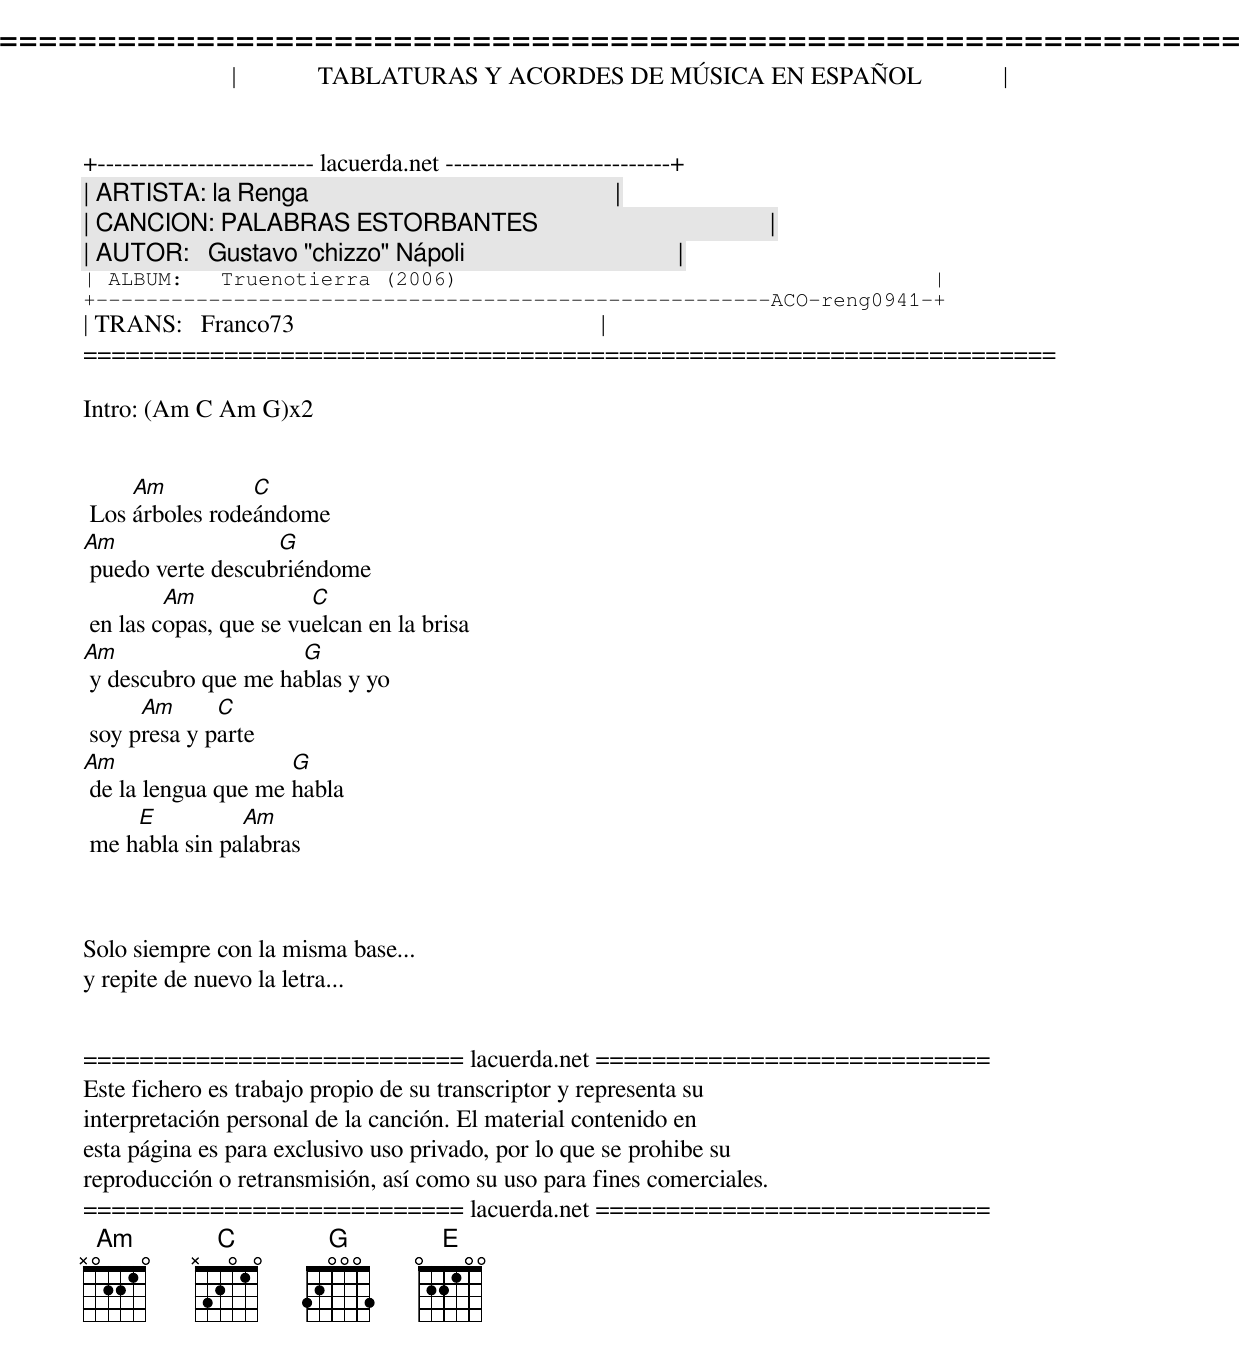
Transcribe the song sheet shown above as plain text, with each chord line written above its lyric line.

=====================================================================
|             TABLATURAS Y ACORDES DE MÚSICA EN ESPAÑOL             |
+-------------------------- lacuerda.net ---------------------------+
| ARTISTA: la Renga                                                 |
| CANCION: PALABRAS ESTORBANTES                                     |
| AUTOR:   Gustavo "chizzo" Nápoli                                  |
| ALBUM:   Truenotierra (2006)                                      |
+------------------------------------------------------ACO-reng0941-+
| TRANS:   Franco73                                                 |
=====================================================================

Intro: (Am C Am G)x2


     Am          C
 Los árboles rodeándome
Am                 G
 puedo verte descubriéndome
         Am             C
 en las copas, que se vuelcan en la brisa
Am                   G
 y descubro que me hablas y yo
      Am      C
 soy presa y parte
Am                   G
 de la lengua que me habla
     E          Am
 me habla sin palabras



Solo siempre con la misma base...
y repite de nuevo la letra...


=========================== lacuerda.net ============================
Este fichero es trabajo propio de su transcriptor y representa su
interpretación personal de la canción. El material contenido en
esta página es para exclusivo uso privado, por lo que se prohibe su
reproducción o retransmisión, así como su uso para fines comerciales.
=========================== lacuerda.net ============================
